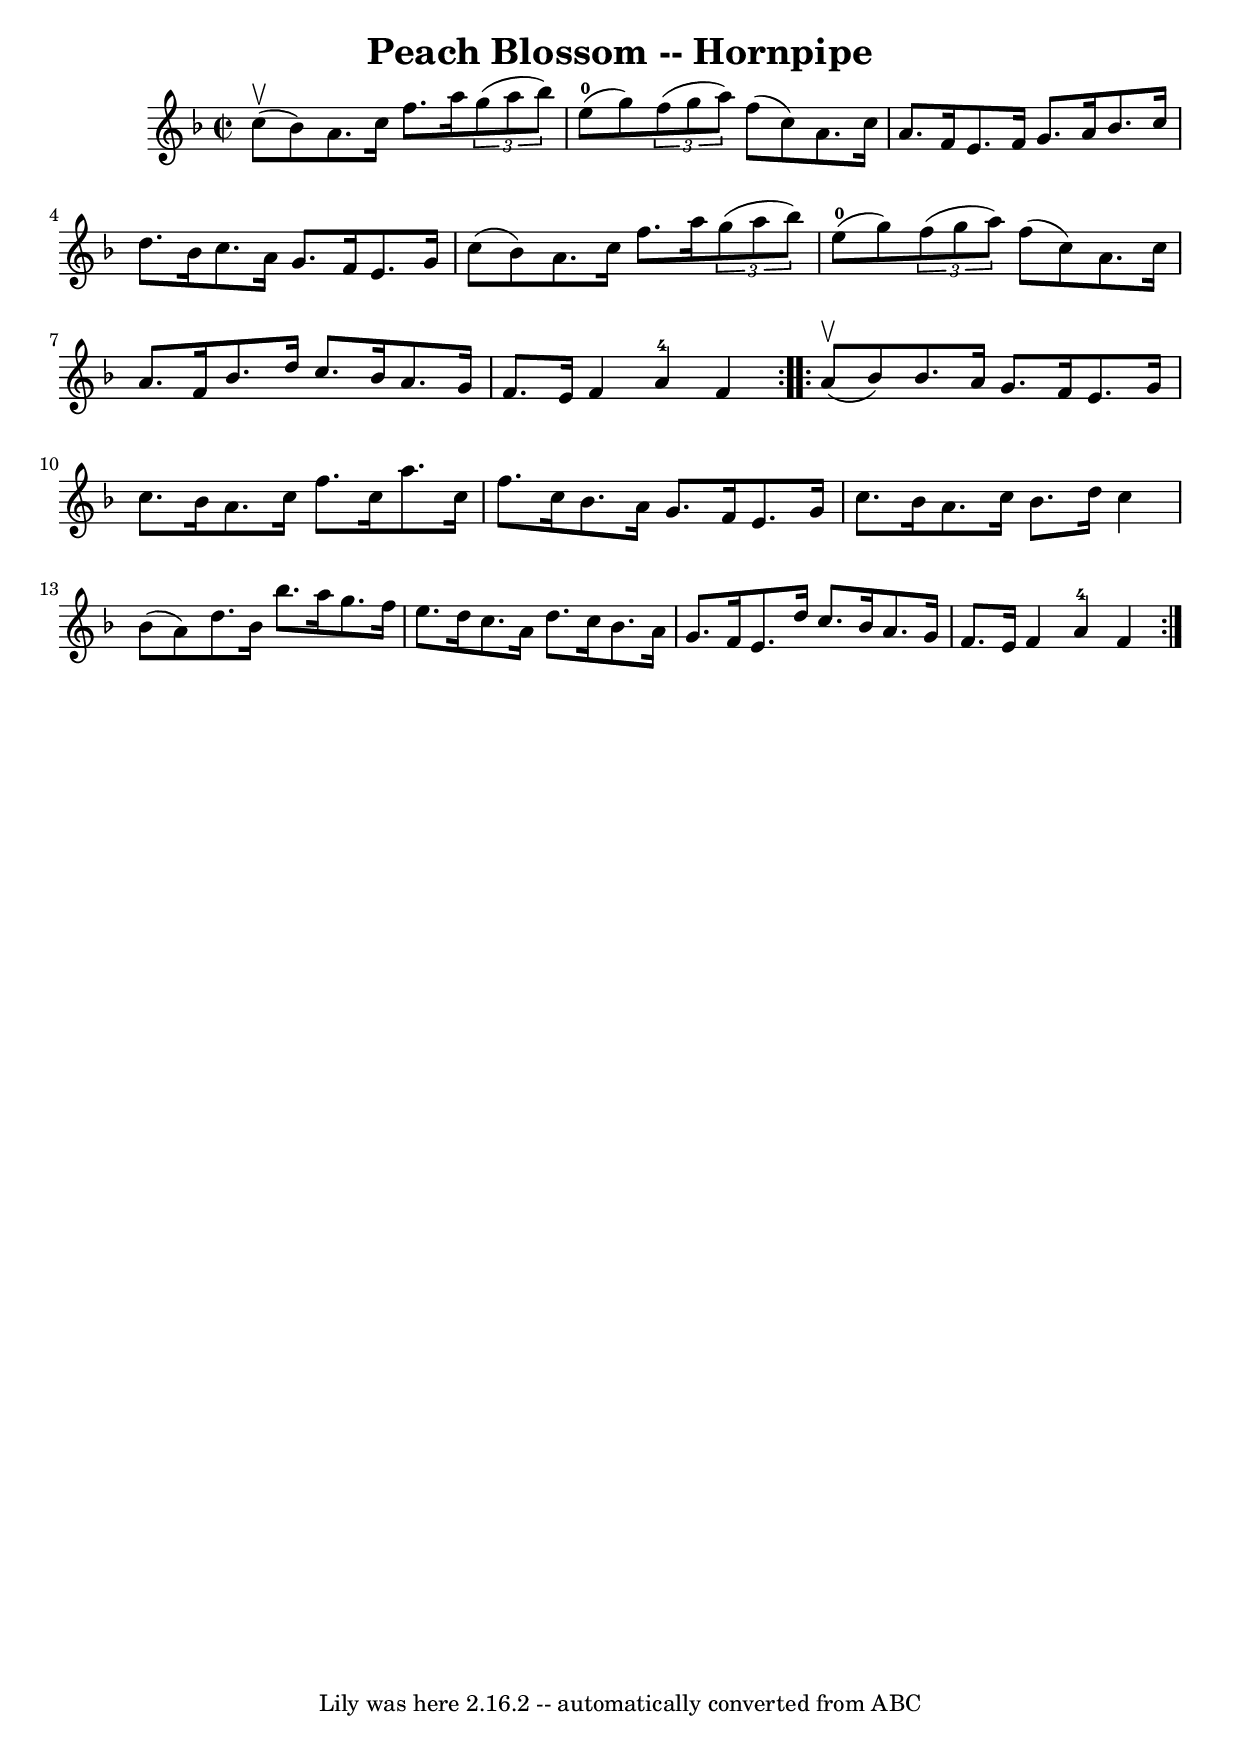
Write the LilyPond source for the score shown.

\version "2.7.40"
\include "Mammoth.ily"
\header {
	%% book = "Cole's 1000 Fiddle Tunes"
	crossRefNumber = "1"
	footnotes = ""
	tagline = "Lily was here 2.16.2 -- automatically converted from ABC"
	title = "Peach Blossom -- Hornpipe"
}
voicedefault =  {


\repeat volta 2 {
\override Staff.TimeSignature #'style = #'C
 \time 2/2 \key f \major c''8 (^\upbow bes'8) |
 a'8. c''16 
 f''8. a''16    \times 2/3 { g''8 (a''8 bes''8) } e''8 
-0(g''8) |
   \times 2/3 { f''8 (g''8 a''8) } f''8 (
 c''8) a'8. c''16 a'8. f'16  |
 e'8. f'16 g'8.   
 a'16 bes'8. c''16 d''8. bes'16  |
 c''8. a'16 g'8.   
 f'16 e'8. g'16 c''8 (bes'8) |
 a'8. c''16 f''8. 
 a''16    \times 2/3 { g''8 (a''8 bes''8) } e''8-0(g''8  
-) |
   \times 2/3 { f''8 (g''8 a''8) } f''8 (c''8)   
a'8. c''16 a'8. f'16  |
 bes'8. d''16 c''8. bes'16  
 a'8. g'16 f'8. e'16  |
 f'4 a'4-4 f'4  }     
\repeat volta 2 { a'8 (^\upbow bes'8) |
 bes'8. a'16    
g'8. f'16 e'8. g'16 c''8. bes'16  |
 a'8. c''16    
f''8. c''16 a''8. c''16 f''8. c''16  |
 bes'8. a'16 
 g'8. f'16 e'8. g'16 c''8. bes'16  |
 a'8. c''16    
bes'8. d''16 c''4 bes'8 (a'8) |
 d''8. bes'16    
bes''8. a''16 g''8. f''16 e''8. d''16  |
 c''8. a'16  
 d''8. c''16 bes'8. a'16 g'8. f'16  |
 e'8. d''16  
 c''8. bes'16 a'8. g'16 f'8. e'16  |
 f'4 a'4-4   
f'4  }   
}

\score{
    <<

	\context Staff="default"
	{
	    \voicedefault 
	}

    >>
	\layout {
	}
	\midi {}
}
